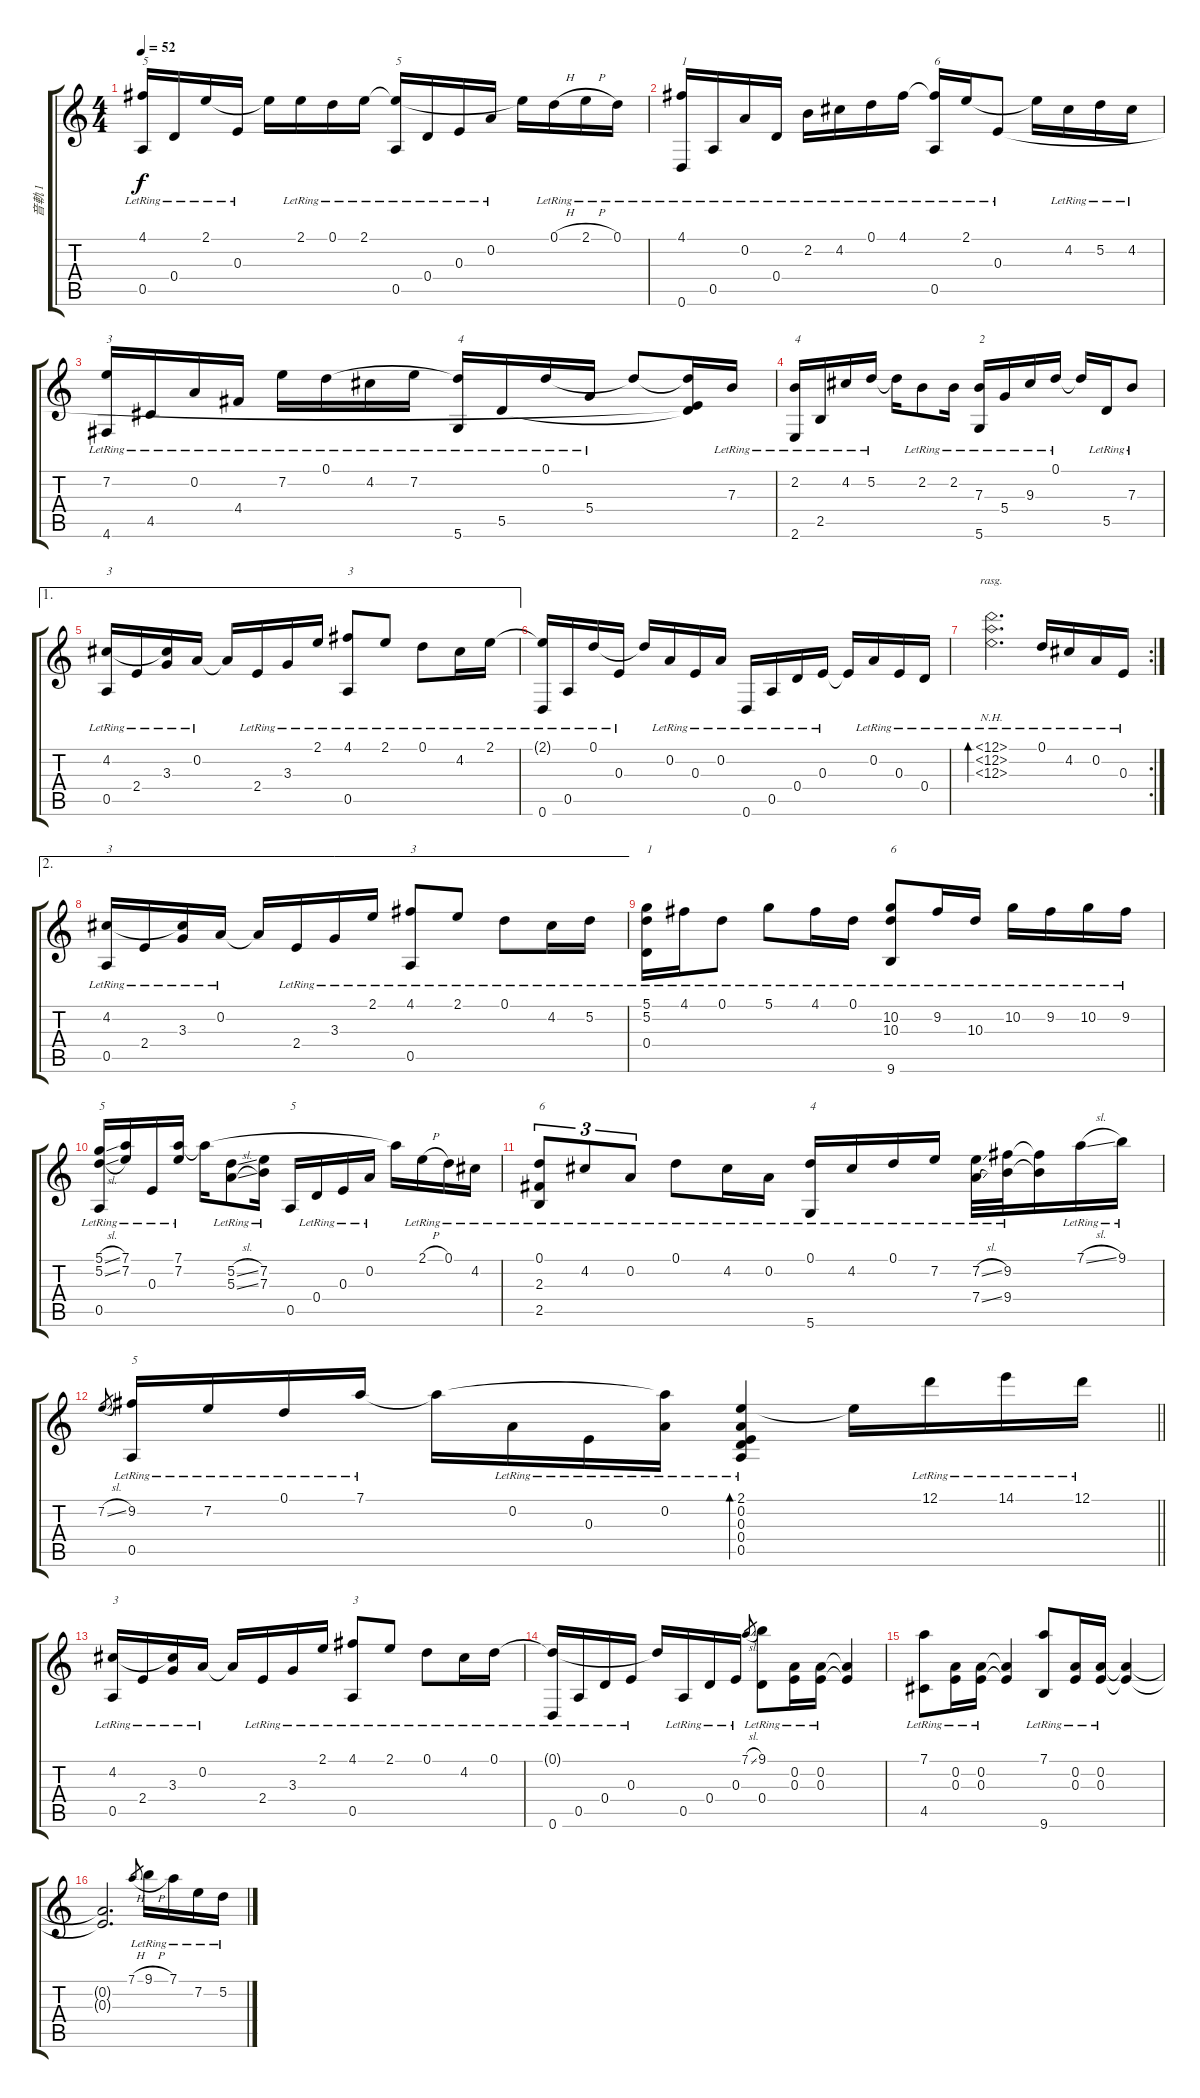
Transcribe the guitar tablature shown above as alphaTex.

\track ("音軌 1" "音軌 1") {instrument acousticguitarsteel}
\staff {score tabs}
\tuning (D4 A3 E3 D3 A2 D2) {hide}
\ts (4 4)
\tempo 52
\clef g2
\ks c
(4.1{lr} 0.5{lr}).16{txt "5" dy f} 0.4{lr}.16 2.1{lr}.16 0.3{lr}.16 2.1{t}.16 2.1{lr}.16 0.1{lr}.16 2.1{lr}.16 (2.1{t} 0.5{lr}).16{txt "5"} 0.4{lr}.16 0.3{lr}.16 0.2{lr}.16 2.1{t}.16 0.1{h lr}.16 2.1{h lr}.16 0.1{lr}.16 |
(4.1{lr} 0.6{lr}).16{txt "1"} 0.5{lr}.16 0.2{lr}.16 0.4{lr}.16 2.2{lr}.16 4.2{lr}.16 0.1{lr}.16 4.1{lr}.16 (4.1{t} 0.5{lr}).16{txt "6"} 2.1{lr}.16 0.3{lr}.8 2.1{t}.16 4.2{lr}.16 5.2{lr}.16 4.2{lr}.16 |
(7.2 4.6{lr}).16{txt "3"} 4.5{lr}.16 0.2{lr}.16 4.4{lr}.16 7.2{lr}.16 0.1{lr}.16 4.2{lr}.16 7.2{lr}.16 (0.1{t} 5.6{lr}).16{txt "4"} 5.5{lr}.16 0.1{lr}.16 5.4{lr}.16 0.1{t}.8 (0.1{t} 0.3{t} 5.5{t}).16 7.3{lr}.16 |
(2.2{lr} 2.6{lr}).16{txt "4"} 2.5{lr}.16 4.2{lr}.16 5.2{lr}.16 5.2{t}.16 2.2{lr}.8 2.2{lr}.16 (7.3{lr} 5.6{lr}).16{txt "2"} 5.4{lr}.16 9.3{lr}.16 0.1{lr}.16 0.1{t}.16 5.5{lr}.16 7.3{lr}.8 |
\ae 1
(4.2{lr} 0.5{lr}).16{txt "3"} 2.4{lr}.16 (4.2{t} 3.3{lr}).16 0.2{lr}.16 0.2{t}.16 2.4{lr}.16 3.3{lr}.16 2.1{lr}.16 (4.1{lr} 0.5{lr}).8{txt "3"} 2.1{lr}.8 0.1{lr}.8 4.2{lr}.16 2.1{lr}.16 |
(2.1{t} 0.6{lr}).16 0.5{lr}.16 0.1{lr}.16 0.3{lr}.16 0.1{t}.16 0.2{lr}.16 0.3{lr}.16 0.2{lr}.16 0.6{lr}.16 0.5{lr}.16 0.4{lr}.16 0.3{lr}.16 0.3{t}.16 0.2{lr}.16 0.3{lr}.16 0.4{lr}.16 |
\rc 2
(12.1{nh lr} 12.2{nh lr} 12.3{nh lr}).2{d bd 240 rasg ii} 0.1{lr}.16 4.2{lr}.16 0.2{lr}.16 0.3{lr}.16 |
\ae 2
(4.2{lr} 0.5{lr}).16{txt "3"} 2.4{lr}.16 (4.2{t} 3.3{lr}).16 0.2{lr}.16 0.2{t}.16 2.4{lr}.16 3.3{lr}.16 2.1{lr}.16 (4.1{lr} 0.5{lr}).8{txt "3"} 2.1{lr}.8 0.1{lr}.8 4.2{lr}.16 5.2{lr}.16 |
(5.1{lr} 5.2{lr} 0.4{lr}).16{txt "1"} 4.1{lr}.16 0.1{lr}.8 5.1{lr}.8 4.1{lr}.16 0.1{lr}.16 (10.2{lr} 10.3{lr} 9.6{lr}).8{txt "6"} 9.2{lr}.16 10.3{lr}.16 10.2{lr}.16 9.2{lr}.16 10.2{lr}.16 9.2{lr}.16 |
(5.1{sl lr} 5.2{sl lr} 0.5{lr}).16{txt "5"} (7.1{lr} 7.2).16 0.3{lr}.16 (7.1{lr} 7.2{lr}).16 7.1{t}.16 (5.2{sl lr} 5.3{sl lr}).8 (7.2{lr} 7.3{lr}).16 0.5.16{txt "5"} 0.4{lr}.16 0.3{lr}.16 0.2{lr}.16 7.1{t}.16 2.1{h lr}.16 0.1{lr}.16 4.2{lr}.16 |
(0.1{lr} 2.3 2.5{lr}).8{tu (3 2) txt "6"} 4.2{lr}.8{tu (3 2)} 0.2{lr}.8{tu (3 2)} 0.1{lr}.8 4.2{lr}.16 0.2{lr}.16 (0.1{lr} 5.6{lr}).16{txt "4"} 4.2{lr}.16 0.1{lr}.16 7.2{lr}.16 (7.2{sl lr} 7.4{sl lr}).32 (9.2{lr} 9.4{lr}).32 (9.2{t} 9.4{t}).16 7.1{sl lr}.16 9.1{lr}.16 |
\barLineRight lightlight
7.2{sl}.8{gr} (9.2{lr} 0.5{lr}).16{txt "5"} 7.2{lr}.16 0.1{lr}.16 7.1{lr}.16 7.1{t}.16 0.2{lr}.16 0.3{lr}.16 (7.1{t} 0.2{lr}).16 (2.1{lr} 0.2{lr} 0.3{lr} 0.4{lr} 0.5{lr}).4{bd 240} 2.1{t}.16 12.1{lr}.16 14.1{lr}.16 12.1{lr}.16 |
(4.2{lr} 0.5{lr}).16{txt "3"} 2.4{lr}.16 (4.2{t} 3.3{lr}).16 0.2{lr}.16 0.2{t}.16 2.4{lr}.16 3.3{lr}.16 2.1{lr}.16 (4.1{lr} 0.5{lr}).8{txt "3"} 2.1{lr}.8 0.1{lr}.8 4.2{lr}.16 0.1{lr}.16 |
(0.1{t} 0.6{lr}).16 0.5{lr}.16 0.4{lr}.16 0.3{lr}.16 0.1{t}.16 0.5{lr}.16 0.4{lr}.16 0.3{lr}.16 7.1{sl}.8{gr} (9.1{lr} 0.4{lr}).8 (0.2{lr} 0.3{lr}).16 (0.2{lr} 0.3{lr}).16 (0.2{t} 0.3{t}).4 |
(7.1{lr} 4.5{lr}).8 (0.2{lr} 0.3{lr}).16 (0.2{lr} 0.3{lr}).16 (0.2{t} 0.3{t}).4 (7.1{lr} 9.6{lr}).8 (0.2{lr} 0.3{lr}).16 (0.2{lr} 0.3{lr}).16 (0.2{t} 0.3{t}).4 |
(0.2{t} 0.3{t}).2{d} 7.1{h}.8{gr} 9.1{h lr}.16 7.1{lr}.16 7.2{lr}.16 5.2{lr}.16
